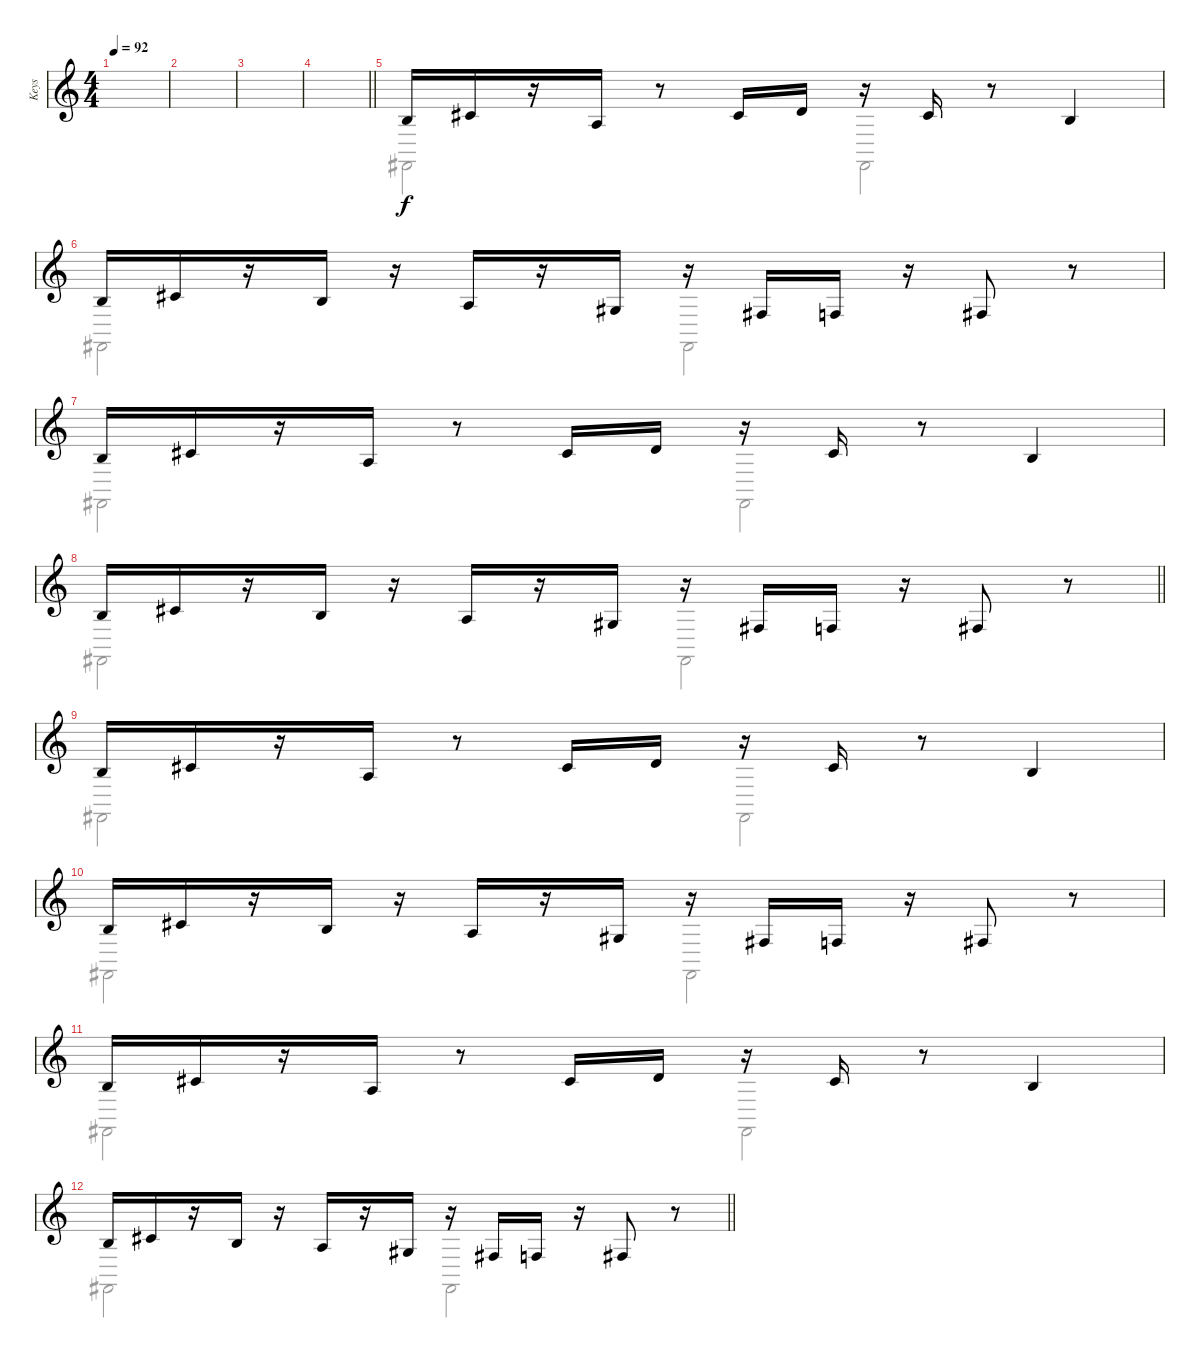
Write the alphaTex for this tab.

\track ("Keys" "Keys") {instrument fx4atmosphere}
\staff {score}
\tuning (D4 A3 F3 C3 G2 D2) {hide}
\voice
\ts (4 4)
\tempo 92
\clef g2
\ks aminor
|
|
|
\barLineRight lightlight
|
6.3.16 4.2.16 r.16 4.3.16 r.8 4.2.16 5.2.16 r.16 4.2.16 r.8 6.3.4 |
6.3.16 4.2.16 r.16 6.3.16 r.16 4.3.16 r.16 3.3.16 r.16 6.4.16 5.4.16 r.16 6.4.8 r.8 |
6.3.16 4.2.16 r.16 4.3.16 r.8 4.2.16 5.2.16 r.16 4.2.16 r.8 6.3.4 |
\barLineRight lightlight
6.3.16 4.2.16 r.16 6.3.16 r.16 4.3.16 r.16 3.3.16 r.16 6.4.16 5.4.16 r.16 6.4.8 r.8 |
6.3.16 4.2.16 r.16 4.3.16 r.8 4.2.16 5.2.16 r.16 4.2.16 r.8 6.3.4 |
6.3.16 4.2.16 r.16 6.3.16 r.16 4.3.16 r.16 3.3.16 r.16 6.4.16 5.4.16 r.16 6.4.8 r.8 |
6.3.16 4.2.16 r.16 4.3.16 r.8 4.2.16 5.2.16 r.16 4.2.16 r.8 6.3.4 |
\barLineRight lightlight
6.3.16 4.2.16 r.16 6.3.16 r.16 4.3.16 r.16 3.3.16 r.16 6.4.16 5.4.16 r.16 6.4.8 r.8
\voice
\clef g2
\ottava regular
\simile none
\ks aminor
|
|
|
\barLineRight lightlight
|
4.6.2 4.6.2 |
4.6.2 4.6.2 |
4.6.2 4.6.2 |
\barLineRight lightlight
4.6.2 4.6.2 |
4.6.2 4.6.2 |
4.6.2 4.6.2 |
4.6.2 4.6.2 |
\barLineRight lightlight
4.6.2 4.6.2
